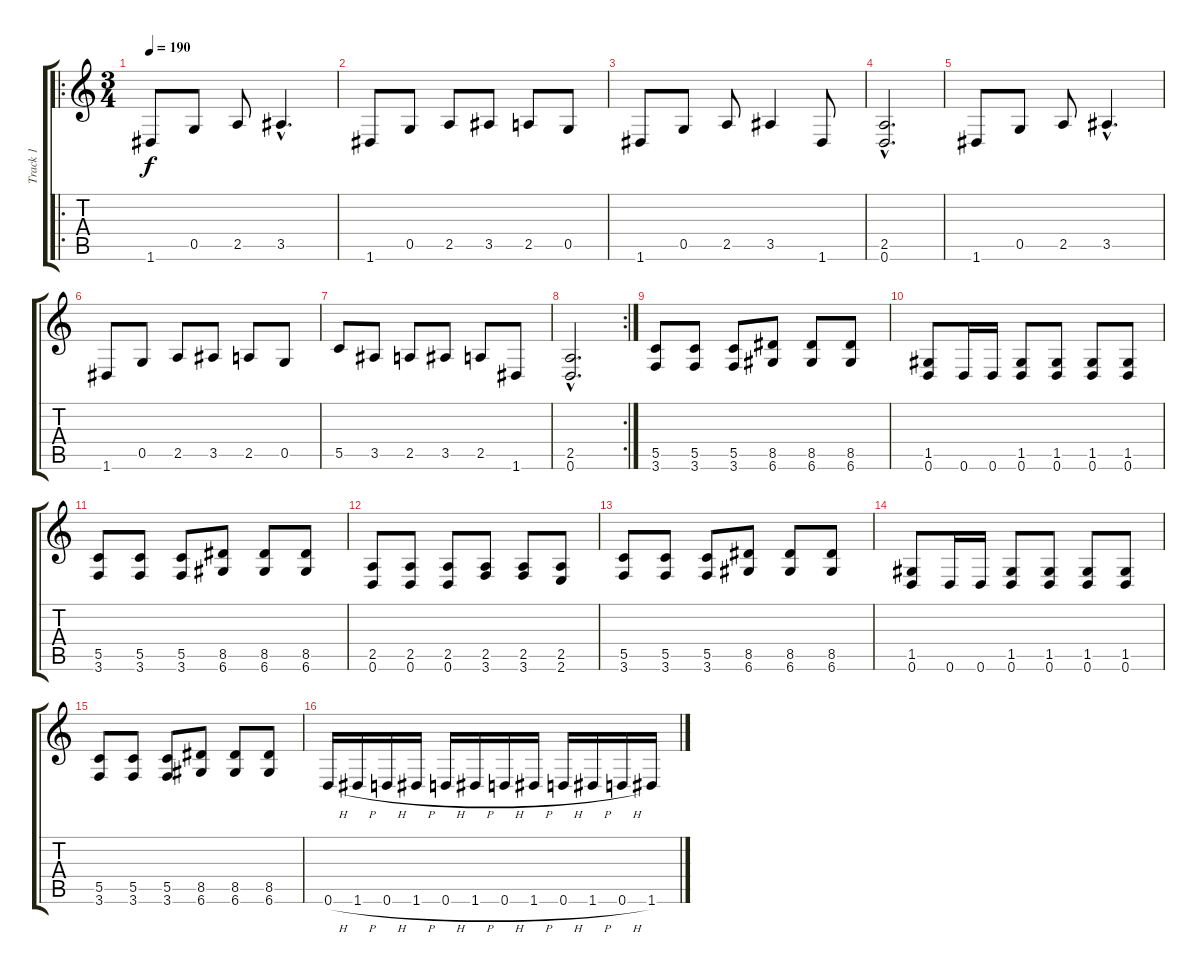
\track ("Track 1" "Track 1") {instrument distortionguitar}
\staff {score tabs}
\tuning (D4 A3 F3 C3 G2 D2) {hide}
\ro
\ts (3 4)
\tempo 190
\clef g2
\ks c
1.6.8{dy f} 0.5.8 2.5.8 3.5{hac}.4{d} |
1.6.8 0.5.8 2.5.8 3.5.8 2.5.8 0.5.8 |
1.6.8 0.5.8 2.5.8 3.5.4 1.6.8 |
(2.5{hac} 0.6{hac}).2{d} |
1.6.8 0.5.8 2.5.8 3.5{hac}.4{d} |
1.6.8 0.5.8 2.5.8 3.5.8 2.5.8 0.5.8 |
5.5.8 3.5.8 2.5.8 3.5.8 2.5.8 1.6.8 |
\rc 2
(2.5{hac} 0.6{hac}).2{d} |
(5.5 3.6).8 (5.5 3.6).8 (5.5 3.6).8 (8.5 6.6).8 (8.5 6.6).8 (8.5 6.6).8 |
(1.5 0.6).8 0.6.16 0.6.16 (1.5 0.6).8 (1.5 0.6).8 (1.5 0.6).8 (1.5 0.6).8 |
(5.5 3.6).8 (5.5 3.6).8 (5.5 3.6).8 (8.5 6.6).8 (8.5 6.6).8 (8.5 6.6).8 |
(2.5 0.6).8 (2.5 0.6).8 (2.5 0.6).8 (2.5 3.6).8 (2.5 3.6).8 (2.5 2.6).8 |
(5.5 3.6).8 (5.5 3.6).8 (5.5 3.6).8 (8.5 6.6).8 (8.5 6.6).8 (8.5 6.6).8 |
(1.5 0.6).8 0.6.16 0.6.16 (1.5 0.6).8 (1.5 0.6).8 (1.5 0.6).8 (1.5 0.6).8 |
(5.5 3.6).8 (5.5 3.6).8 (5.5 3.6).8 (8.5 6.6).8 (8.5 6.6).8 (8.5 6.6).8 |
0.6{h}.16 1.6{h}.16 0.6{h}.16 1.6{h}.16 0.6{h}.16 1.6{h}.16 0.6{h}.16 1.6{h}.16 0.6{h}.16 1.6{h}.16 0.6{h}.16 1.6.16
